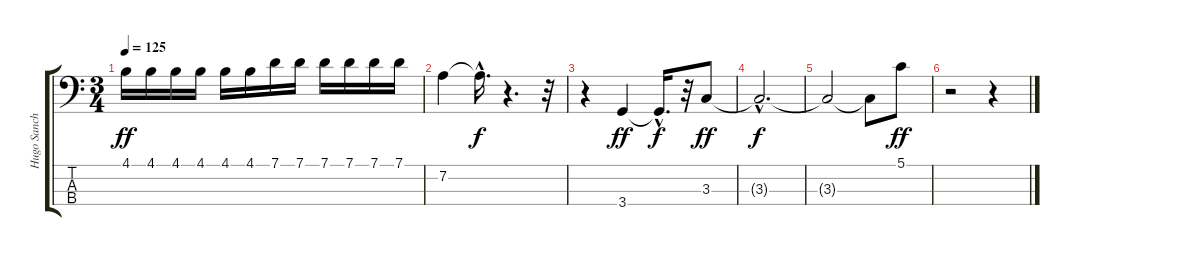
\track ("Hugo Sanchez" "Hugo Sanch") {instrument electricbassfinger}
\staff {score tabs}
\tuning (G2 D2 A1 E1) {hide}
\ts (3 4)
\tempo 125
\clef f4
\ks c
4.1.16{dy ff} 4.1.16 4.1.16 4.1.16 4.1.16 4.1.16 7.1.16 7.1.16 7.1.16 7.1.16 7.1.16 7.1.16 |
7.2.4 7.2{hac t}.16{d dy f} r.4{d} r.32 |
r.4 3.4.4{dy ff} 3.4{hac t}.16{d dy f} r.32 3.3.8{dy ff} |
3.3{hac t}.2{d dy f} |
3.3{t}.2 3.3{t}.8 5.1.8{dy ff} |
r.2 r.4
